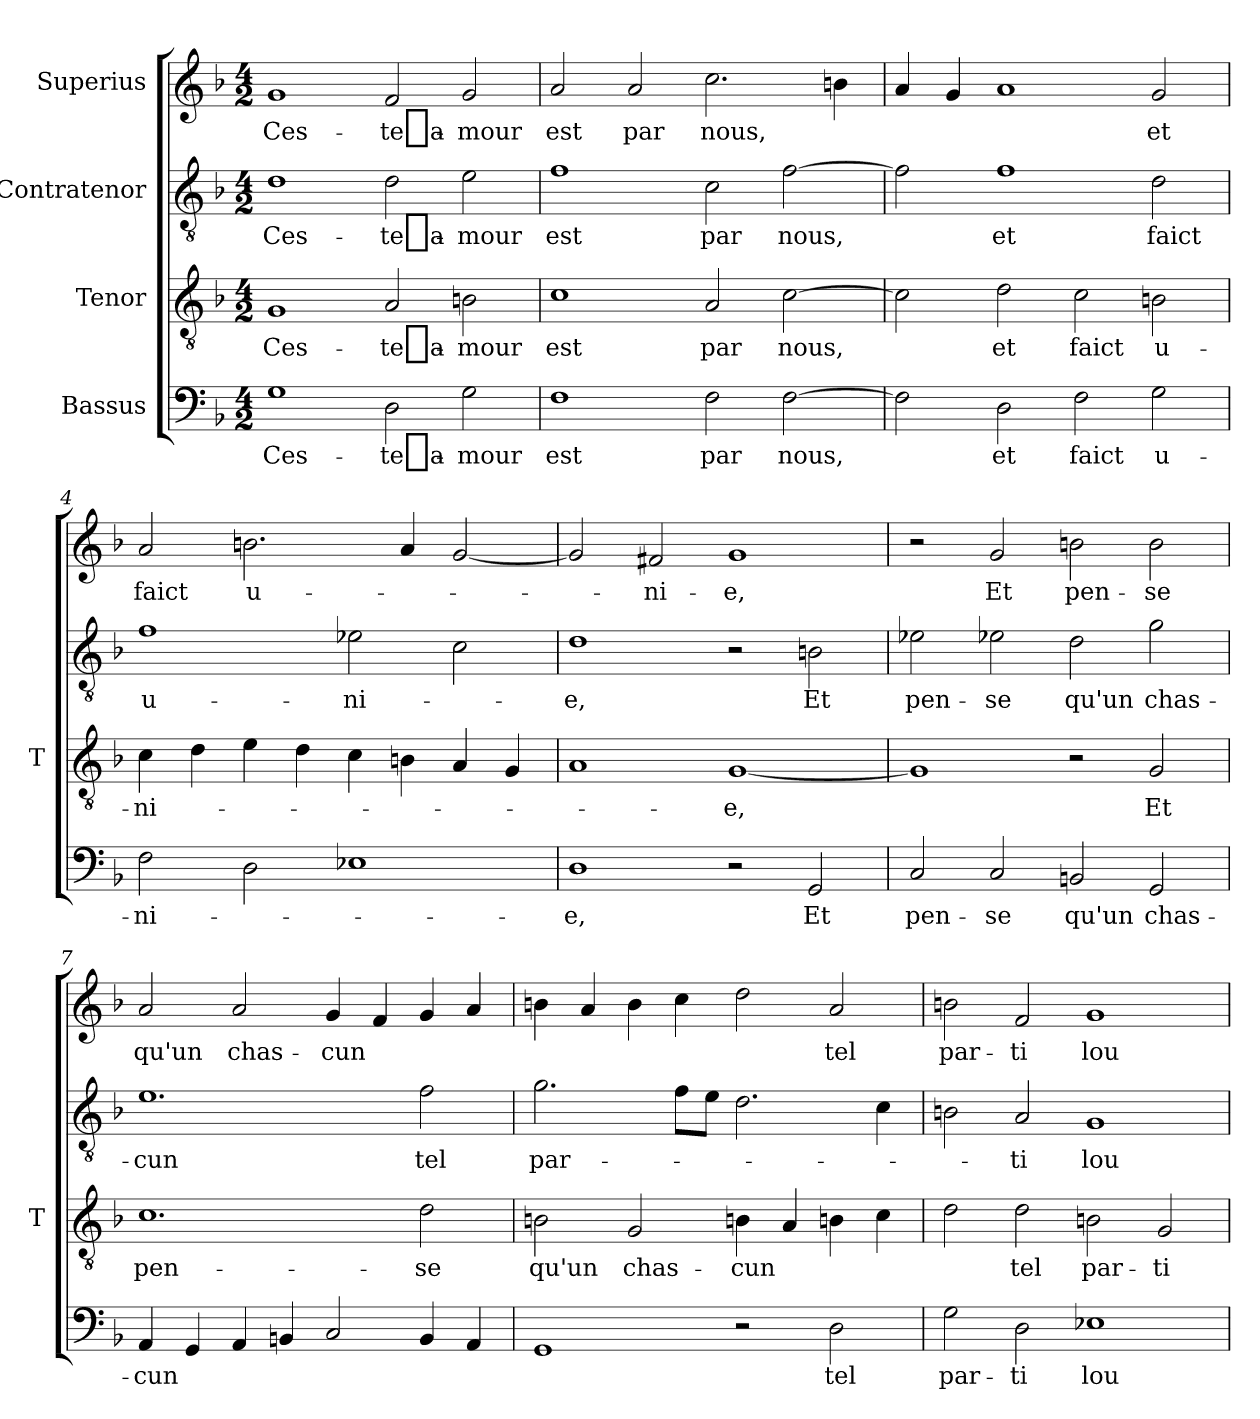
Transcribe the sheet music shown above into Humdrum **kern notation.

**kern	**text	**kern	**text	**kern	**text	**kern	**text
*part4	*part4	*part3	*part3	*part2	*part2	*part1	*part1
*staff4	*staff4	*staff3	*staff3	*staff2	*staff2	*staff1	*staff1
*I"Bassus	*	*I"Tenor	*	*I"Contratenor	*	*I"Superius	*
*	*	*I'T	*	*	*	*	*
*clefF4	*	*clefGv2	*	*clefGv2	*	*clefG2	*
*k[b-]	*	*k[b-]	*	*k[b-]	*	*k[b-]	*
*M4/2	*	*M4/2	*	*M4/2	*	*M4/2	*
=1	=1	=1	=1	=1	=1	=1	=1
1G	Ces-	1G	Ces-	1d	Ces-	1g	Ces-
2D	te_a-	2A	te_a-	2d	te_a-	2f	te_a-
2G	-mour	2Bn	-mour	2e	-mour	2g	-mour
=2	=2	=2	=2	=2	=2	=2	=2
1F	-est	1c	-est	1f	-est	2a	-est
.	.	.	.	.	.	2a	-par
2F	-par	2A	-par	2c	-par	2.cc	-nous,
[2F	-nous,	[2c	-nous,	[2f	-nous,	.	.
.	.	.	.	.	.	4b	.
=3	=3	=3	=3	=3	=3	=3	=3
2F]	.	2c]	.	2f]	.	4a	.
.	.	.	.	.	.	4g	.
2D	-et	2d	-et	1f	-et	1a	.
2F	-faict	2c	-faict	.	.	.	.
2G	u-	2Bn	u-	2d	-faict	2g	-et
=4	=4	=4	=4	=4	=4	=4	=4
2F	ni-	4c	ni-	1f	u-	2a	-faict
.	.	4d	.	.	.	.	.
2D	.	4e	.	.	.	2.b	u-
.	.	4d	.	.	.	.	.
1E-X	.	4c	.	2e-X	ni-	.	.
.	.	4Bn	.	.	.	4a	.
.	.	4A	.	2c	.	[2g	.
.	.	4G	.	.	.	.	.
=5	=5	=5	=5	=5	=5	=5	=5
1D	-e,	1A	.	1d	-e,	2g]	.
.	.	.	.	.	.	2f#X	ni-
2r	.	[1G	-e,	2r	.	1g	-e,
2GG	-Et	.	.	2B	-Et	.	.
=6	=6	=6	=6	=6	=6	=6	=6
2C	pen-	1G]	.	2e-X	pen-	2r	.
2C	-se	.	.	2e-X	-se	2g	-Et
2BB	-qu'un	2r	.	2d	-qu'un	2b	pen-
2GG	chas-	2G	-Et	2g	chas-	2b	-se
=7	=7	=7	=7	=7	=7	=7	=7
4AA	-cun	1.c	pen-	1.e	-cun	2a	-qu'un
4GG	.	.	.	.	.	.	.
4AA	.	.	.	.	.	2a	chas-
4BB	.	.	.	.	.	.	.
2C	.	.	.	.	.	4g	-cun
.	.	.	.	.	.	4f	.
4BB	.	2d	-se	2f	-tel	4g	.
4AA	.	.	.	.	.	4a	.
=8	=8	=8	=8	=8	=8	=8	=8
1GG	.	2Bn	-qu'un	2.g	par-	4b	.
.	.	.	.	.	.	4a	.
.	.	2G	chas-	.	.	4b	.
.	.	.	.	8fL	.	4cc	.
.	.	.	.	8eJ	.	.	.
2r	.	4Bn	-cun	2.d	.	2dd	.
.	.	4A	.	.	.	.	.
2D	-tel	4Bn	.	.	.	2a	-tel
.	.	4c	.	4c	.	.	.
=9	=9	=9	=9	=9	=9	=9	=9
2G	par-	2d	.	2B	.	2b	par-
2D	-ti	2d	-tel	2A	-ti	2f	-ti
1E-X	lou-	2Bn	par-	1G	lou-	1g	lou-
.	.	2G	-ti	.	.	.	.
=	=	=	=	=	=	=	=
*-	*-	*-	*-	*-	*-	*-	*-
